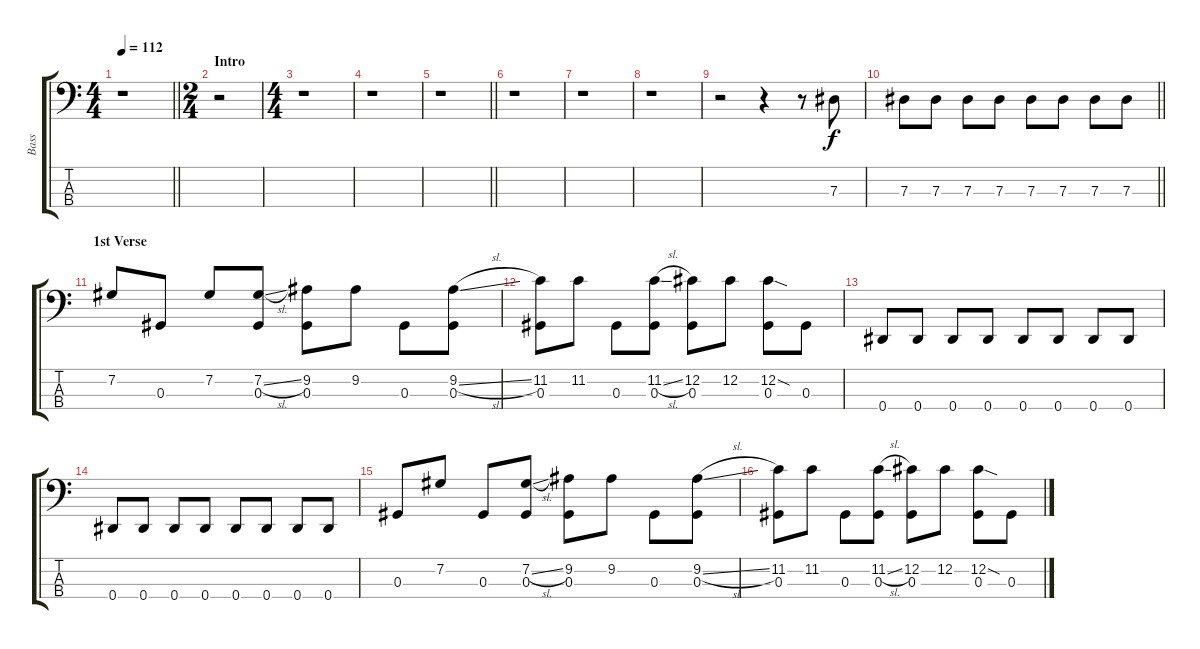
\track ("Bass" "Bass") {instrument electricbassfinger}
\staff {score tabs}
\tuning (Gb2 Db2 Ab1 Eb1) {hide}
\ts (4 4)
\tempo 112
\clef f4
\barLineRight lightlight
\ks c
r.1{dy f instrument electricbassfinger} |
\ts (2 4)
\section ("" "Intro")
r.2 |
\ts (4 4)
r.1 |
r.1 |
\barLineRight lightlight
r.1 |
r.1 |
r.1 |
r.1 |
r.2 r.4 r.8 7.3.8 |
\barLineRight lightlight
7.3.8 7.3.8 7.3.8 7.3.8 7.3.8 7.3.8 7.3.8 7.3.8 |
\section ("" "1st Verse")
7.2.8 0.3.8 7.2.8 (7.2{sl} 0.3).8 (9.2 0.3).8 9.2.8 0.3.8 (9.2{sl} 0.3).8 |
(11.2 0.3).8 11.2.8 0.3.8 (11.2{sl} 0.3).8 (12.2 0.3).8 12.2.8 (12.2{sod} 0.3).8 0.3.8 |
0.4.8 0.4.8 0.4.8 0.4.8 0.4.8 0.4.8 0.4.8 0.4.8 |
0.4.8 0.4.8 0.4.8 0.4.8 0.4.8 0.4.8 0.4.8 0.4.8 |
0.3.8 7.2.8 0.3.8 (7.2{sl} 0.3).8 (9.2 0.3).8 9.2.8 0.3.8 (9.2{sl} 0.3).8 |
(11.2 0.3).8 11.2.8 0.3.8 (11.2{sl} 0.3).8 (12.2 0.3).8 12.2.8 (12.2{sod} 0.3).8 0.3.8
